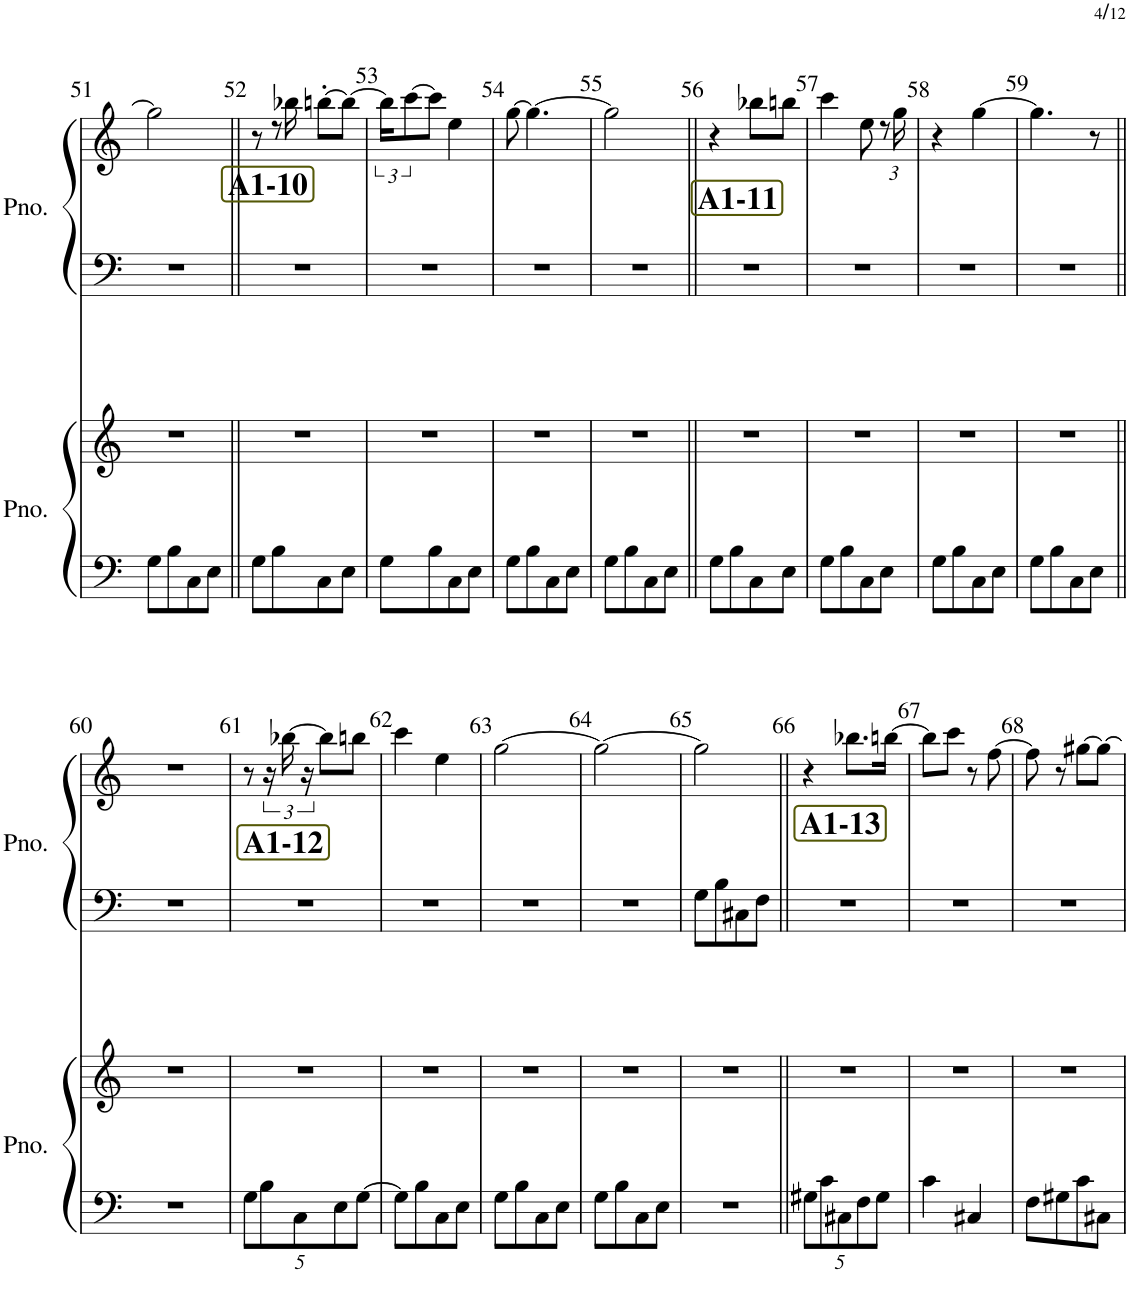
**kern	**kern	**kern	**kern
*part2	*part2	*part1	*part1
*staff4	*staff3	*staff2	*staff1
*I"ピアノ	*	*I"ピアノ	*
!!LO:PB:g=z
*clefF4	*clefG2	*clefF4	*clefG2
*k[]	*k[]	*k[]	*k[]
*M4/8	*M4/8	*M4/8	*M4/8
=51	=51	=51	=51
8G\L	2r	2r	2gg\]
8B\	.	.	.
8C\	.	.	.
8E\J	.	.	.
!!LO:REH:place=s1:b:B:cj:fs=15:t=A1-10
=52||	=52||	=52||	=52||
*	*	*	*^
8G\L	2r	2r	8r	8.ryy
8B\	.	.	8r	.
.	.	.	.	16bb-X\
8C\	.	.	[8bbn'\L	4ryy
8E\J	.	.	8bb\J_	.
*	*	*	*v	*v
=53	=53	=53	=53
8G\L	2r	2r	24bb\KL]
.	.	.	[12ccc\
8B\	.	.	8ccc\J]
8C\	.	.	4ee\
8E\J	.	.	.
=54	=54	=54	=54
8G\L	2r	2r	[8gg\
8B\	.	.	4.gg\_
8C\	.	.	.
8E\J	.	.	.
=55	=55	=55	=55
8G\L	2r	2r	2gg\]
8B\	.	.	.
8C\	.	.	.
8E\J	.	.	.
!!LO:REH:place=s1:b:B:cj:fs=15:t=A1-11
=56||	=56||	=56||	=56||
8G\L	2r	2r	4r
8B\	.	.	.
8C\	.	.	8bb-X\L
8E\J	.	.	8bbn\J
=57	=57	=57	=57
*	*	*	*^
8G\L	2r	2r	4ccc\	24%11ryy
8B\	.	.	.	.
8C\	.	.	8ee\	.
8E\J	.	.	8r	.
.	.	.	.	24gg\
*	*	*	*v	*v
=58	=58	=58	=58
8G\L	2r	2r	4r
8B\	.	.	.
8C\	.	.	[4gg\
8E\J	.	.	.
=59	=59	=59	=59
8G\L	2r	2r	4.gg\]
8B\	.	.	.
8C\	.	.	.
8E\J	.	.	8r
!!LO:LB:g=z
=60||	=60||	=60||	=60||
2r	2r	2r	2r
!!LO:REH:place=s1:b:B:cj:fs=15:t=A1-12
=61	=61	=61	=61
*Xbrackettup	*	*	*
10G\L	2r	2r	8r
10B\	.	.	.
.	.	.	24r
.	.	.	[24bb-X\
10C\	.	.	.
.	.	.	24r
.	.	.	8bb-\L]
10E\	.	.	.
.	.	.	8bbn\J
[10G\J	.	.	.
=62	=62	=62	=62
8G\L]	2r	2r	4ccc\
8B\	.	.	.
8C\	.	.	4ee\
8E\J	.	.	.
=63	=63	=63	=63
8G\L	2r	2r	[2gg\
8B\	.	.	.
8C\	.	.	.
8E\J	.	.	.
=64	=64	=64	=64
8G\L	2r	2r	2gg\_
8B\	.	.	.
8C\	.	.	.
8E\J	.	.	.
=65	=65	=65	=65
2r	2r	8G\L	2gg\]
.	.	8B\	.
.	.	8C#X\	.
.	.	8F\J	.
!!LO:REH:place=s1:b:B:cj:fs=15:t=A1-13
=66||	=66||	=66||	=66||
*k[]	*k[]	*k[]	*k[]
10G#X\L	2r	2r	4r
10c\	.	.	.
10C#X\	.	.	.
.	.	.	8.bb-X\L
10F\	.	.	.
10G#\J	.	.	.
.	.	.	[16bbn\Jk
=67	=67	=67	=67
4c\	2r	2r	8bb\L]
.	.	.	8ccc\J
4C#X/	.	.	8r
.	.	.	[8ff\
=68	=68	=68	=68
8F\L	2r	2r	8ff\]
8G#X\	.	.	8r
8c\	.	.	[8gg#X\L
8C#X\J	.	.	8gg#\J_
=	=	=	=
*-	*-	*-	*-
